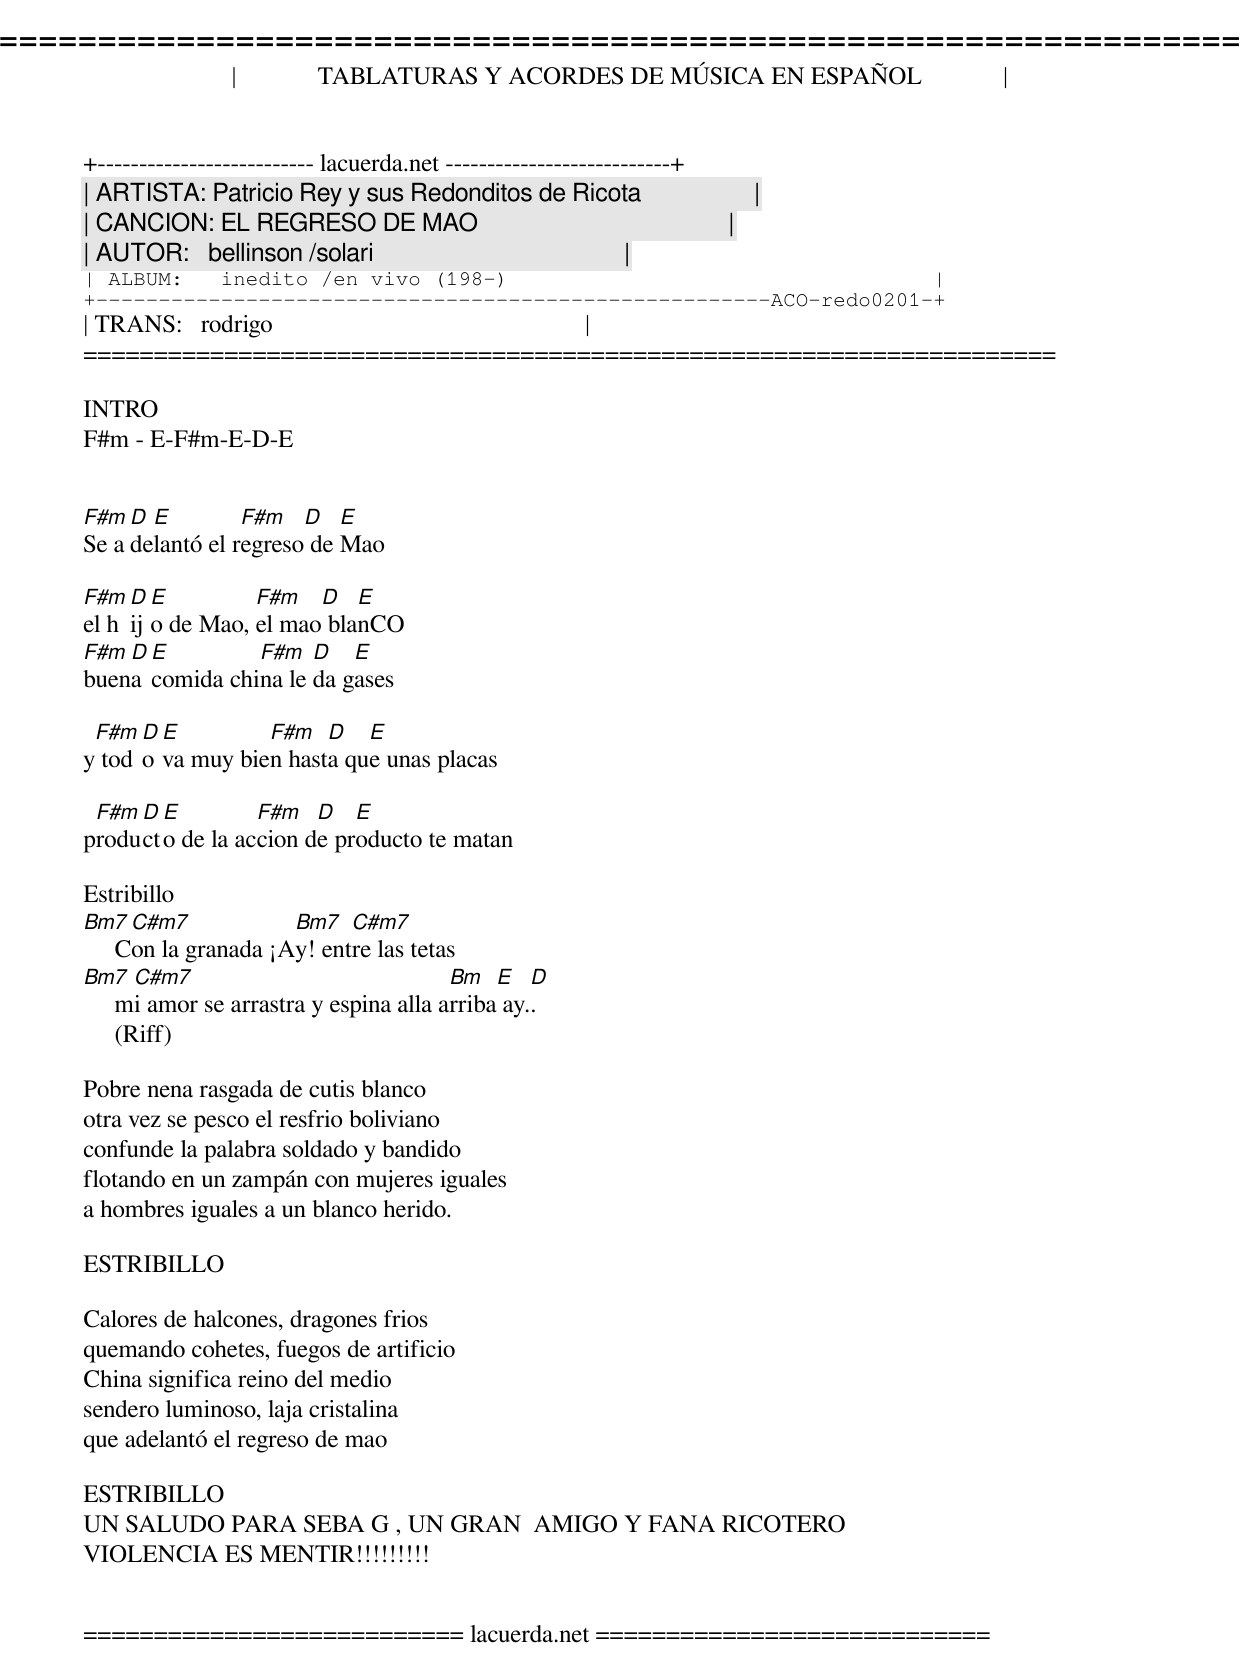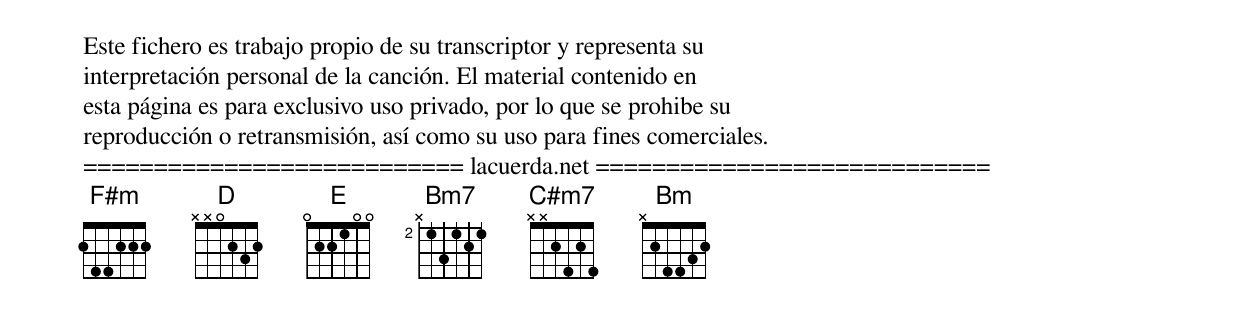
=====================================================================
|             TABLATURAS Y ACORDES DE MÚSICA EN ESPAÑOL             |
+-------------------------- lacuerda.net ---------------------------+
| ARTISTA: Patricio Rey y sus Redonditos de Ricota                  |
| CANCION: EL REGRESO DE MAO                                        |
| AUTOR:   bellinson /solari                                        |
| ALBUM:   inedito /en vivo (198-)                                  |
+------------------------------------------------------ACO-redo0201-+
| TRANS:   rodrigo                                                  |
=====================================================================

INTRO
F#m - E-F#m-E-D-E


F#m D E         F#m   D   E
Se adelantó el regreso de Mao

F#m D E         F#m   D   E
el hijo de Mao, el mao blanCO
F#m D E         F#m   D   E
buena comida china le da gases

 F#m D E         F#m   D   E
y todo va muy bien hasta que unas placas

 F#m D E         F#m   D   E
producto de la accion de producto te matan

Estribillo
Bm7   C#m7            Bm7   C#m7
     Con la granada ¡Ay! entre las tetas
Bm7   C#m7                              Bm   E   D
     mi amor se arrastra y espina alla arriba ay..
     (Riff)

Pobre nena rasgada de cutis blanco
otra vez se pesco el resfrio boliviano
confunde la palabra soldado y bandido
flotando en un zampán con mujeres iguales
a hombres iguales a un blanco herido.

ESTRIBILLO

Calores de halcones, dragones frios
quemando cohetes, fuegos de artificio
China significa reino del medio
sendero luminoso, laja cristalina
que adelantó el regreso de mao

ESTRIBILLO
UN SALUDO PARA SEBA G , UN GRAN  AMIGO Y FANA RICOTERO
VIOLENCIA ES MENTIR!!!!!!!!!


=========================== lacuerda.net ============================
Este fichero es trabajo propio de su transcriptor y representa su
interpretación personal de la canción. El material contenido en
esta página es para exclusivo uso privado, por lo que se prohibe su
reproducción o retransmisión, así como su uso para fines comerciales.
=========================== lacuerda.net ============================
